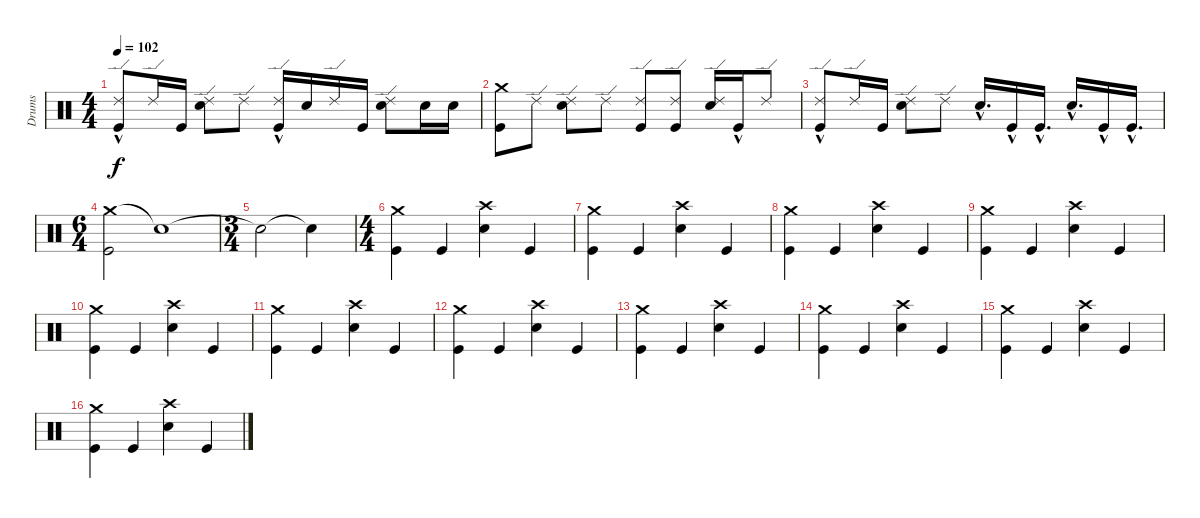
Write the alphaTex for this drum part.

\track ("Drums" "Drums") {instrument percussion}
\staff {score}
\articulation defaults
\ts (4 4)
\tempo 102
\clef neutral
\ks c
("Kick (hit)"{hac} "Ride (edge) 2").8{dy f} "Ride (edge) 2".16 "Kick (hit)".16 ("Electric Snare (hit)" "Ride (edge) 2").8 "Ride (edge) 2".8 ("Kick (hit)"{hac} "Ride (edge) 2").16 "Electric Snare (hit)".16 "Ride (edge) 2".16 "Kick (hit)".16 ("Electric Snare (hit)" "Ride (edge) 2").8 "Electric Snare (hit)".16 "Electric Snare (hit)".16 |
("Kick (hit)" "Crash medium (hit)").8 "Ride (edge) 2".8 ("Electric Snare (hit)" "Ride (edge) 2").8 "Ride (edge) 2".8 ("Kick (hit)" "Ride (edge) 2").8 ("Kick (hit)" "Ride (edge) 2").8 ("Electric Snare (hit)" "Ride (edge) 2").16 "Kick (hit)"{hac}.16 "Ride (edge) 2".8 |
("Kick (hit)"{hac} "Ride (edge) 2").8 "Ride (edge) 2".16 "Kick (hit)".16 ("Electric Snare (hit)" "Ride (edge) 2").8 "Ride (edge) 2".8 "Electric Snare (hit)"{hac}.16{d} "Kick (hit)"{hac}.16 "Kick (hit)"{hac}.16{d} "Electric Snare (hit)"{hac}.16{d} "Kick (hit)"{hac}.16 "Kick (hit)"{hac}.16{d} |
\ts (6 4)
("Crash medium (hit)" "Kick (hit)").2 "Snare (hit)"{t}.1 |
\ts (3 4)
"Snare (hit)"{t}.2 "Snare (hit)"{t}.4 |
\ts (4 4)
("Kick (hit)" "Crash medium (hit)").4 "Kick (hit)".4 ("Electric Snare (hit)" "Crash high (hit)").4 "Kick (hit)".4 |
("Kick (hit)" "Crash medium (hit)").4 "Kick (hit)".4 ("Electric Snare (hit)" "Crash high (hit)").4 "Kick (hit)".4 |
("Kick (hit)" "Crash medium (hit)").4 "Kick (hit)".4 ("Electric Snare (hit)" "Crash high (hit)").4 "Kick (hit)".4 |
("Kick (hit)" "Crash medium (hit)").4 "Kick (hit)".4 ("Electric Snare (hit)" "Crash high (hit)").4 "Kick (hit)".4 |
("Kick (hit)" "Crash medium (hit)").4 "Kick (hit)".4 ("Electric Snare (hit)" "Crash high (hit)").4 "Kick (hit)".4 |
("Kick (hit)" "Crash medium (hit)").4 "Kick (hit)".4 ("Electric Snare (hit)" "Crash high (hit)").4 "Kick (hit)".4 |
("Kick (hit)" "Crash medium (hit)").4 "Kick (hit)".4 ("Electric Snare (hit)" "Crash high (hit)").4 "Kick (hit)".4 |
("Kick (hit)" "Crash medium (hit)").4 "Kick (hit)".4 ("Electric Snare (hit)" "Crash high (hit)").4 "Kick (hit)".4 |
("Kick (hit)" "Crash medium (hit)").4 "Kick (hit)".4 ("Electric Snare (hit)" "Crash high (hit)").4 "Kick (hit)".4 |
("Kick (hit)" "Crash medium (hit)").4 "Kick (hit)".4 ("Electric Snare (hit)" "Crash high (hit)").4 "Kick (hit)".4 |
("Kick (hit)" "Crash medium (hit)").4 "Kick (hit)".4 ("Electric Snare (hit)" "Crash high (hit)").4 "Kick (hit)".4
